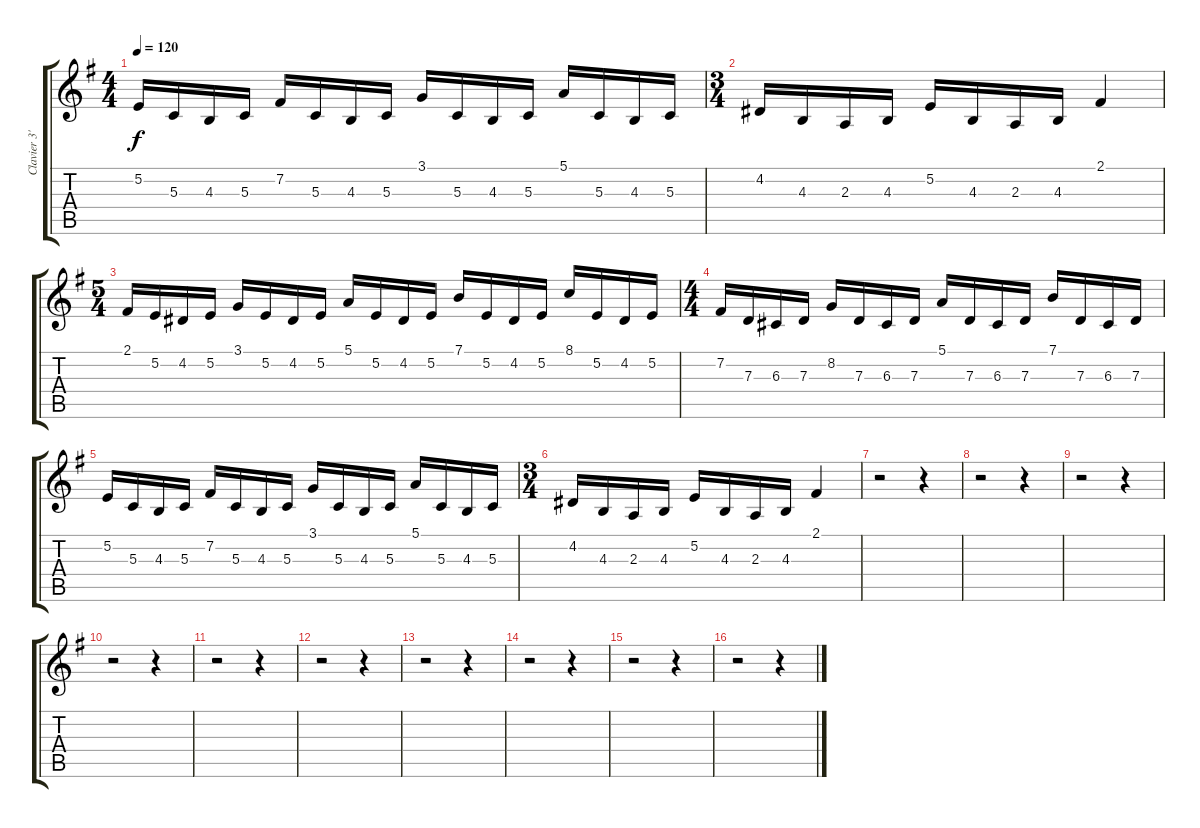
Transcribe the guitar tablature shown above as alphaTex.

\track ("Clavier 3'" "Clavier 3'") {instrument harpsichord}
\staff {score tabs}
\tuning (E4 B3 G3 D3 A2 E2) {hide}
\ts (4 4)
\tempo 120
\clef g2
\ks g
5.2.16{dy f} 5.3.16 4.3.16 5.3.16 7.2.16 5.3.16 4.3.16 5.3.16 3.1.16 5.3.16 4.3.16 5.3.16 5.1.16 5.3.16 4.3.16 5.3.16 |
\ts (3 4)
4.2.16 4.3.16 2.3.16 4.3.16 5.2.16 4.3.16 2.3.16 4.3.16 2.1.4 |
\ts (5 4)
2.1.16 5.2.16 4.2.16 5.2.16 3.1.16 5.2.16 4.2.16 5.2.16 5.1.16 5.2.16 4.2.16 5.2.16 7.1.16 5.2.16 4.2.16 5.2.16 8.1.16 5.2.16 4.2.16 5.2.16 |
\ts (4 4)
7.2.16 7.3.16 6.3.16 7.3.16 8.2.16 7.3.16 6.3.16 7.3.16 5.1.16 7.3.16 6.3.16 7.3.16 7.1.16 7.3.16 6.3.16 7.3.16 |
5.2.16 5.3.16 4.3.16 5.3.16 7.2.16 5.3.16 4.3.16 5.3.16 3.1.16 5.3.16 4.3.16 5.3.16 5.1.16 5.3.16 4.3.16 5.3.16 |
\ts (3 4)
4.2.16 4.3.16 2.3.16 4.3.16 5.2.16 4.3.16 2.3.16 4.3.16 2.1.4 |
r.2 r.4 |
r.2 r.4 |
r.2 r.4 |
r.2 r.4 |
r.2 r.4 |
r.2 r.4 |
r.2 r.4 |
r.2 r.4 |
r.2 r.4 |
r.2 r.4
